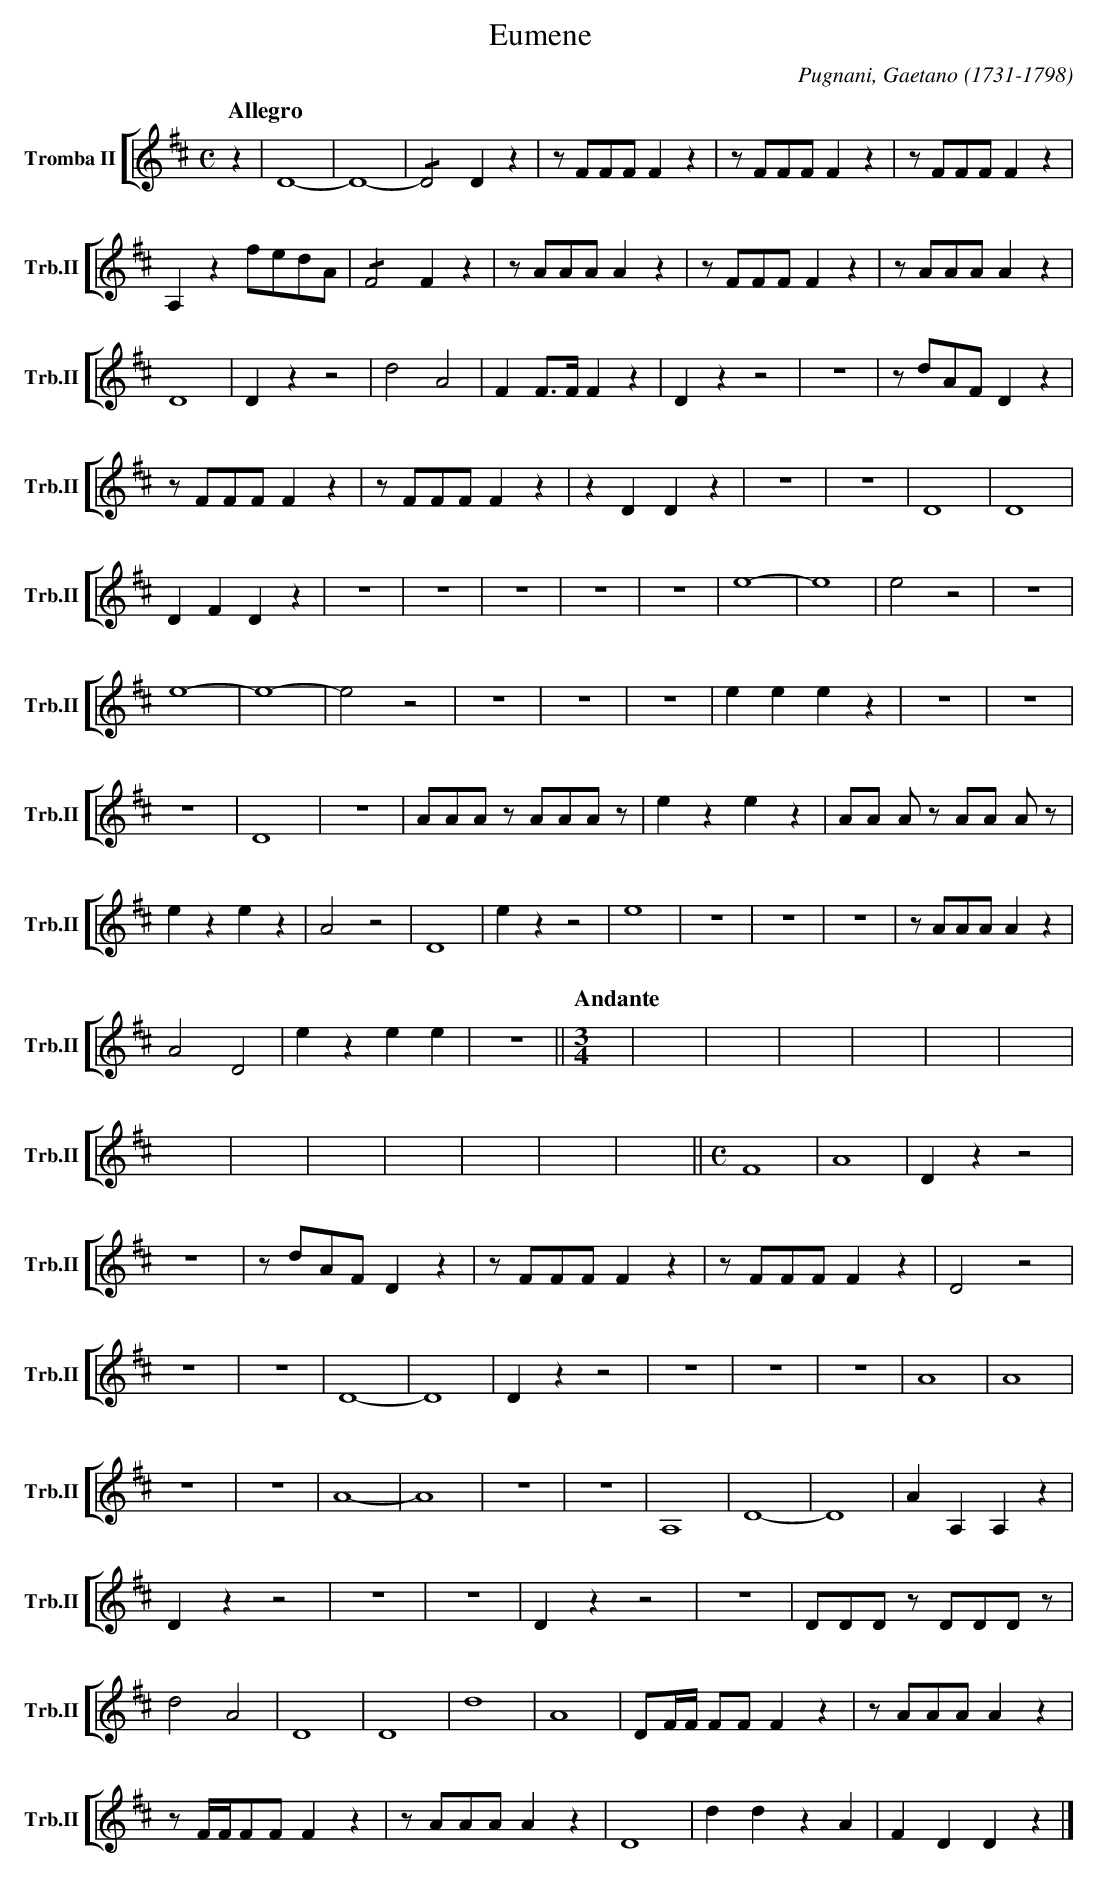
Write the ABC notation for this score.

X:1
T:Eumene
C:Pugnani, Gaetano (1731-1798)
M:C
L:1/4
K:D
V: 4 clef=treble name="Tromba II" sname="Trb.II"
%%staves [( 4 )]
[Q:"Allegro"] z | D4- | D4- | !/!D2Dz | z/F/F/F/ F z | z/F/F/F/ F z | z/F/F/F/ F z | A,z f/e/d/A/ | \
!/!F2 F z | z/A/A/A/ A z | z/F/F/F/ F z | z/A/A/A/ A z | D4 | D z z2 | \
d2 A2 | F F3/4F1/4 F z | D z z2 | z4 | z/d/A/F/ D z | z/F/F/F/ F z | z/F/F/F/ F z | \
z D D z | z4 | z4 | D4 | D4 | DFDz | \
z4 | z4 | z4 | z4 | z4 | e4- | e4 | e2z2 | z4 | e4- | e4- | e2z2 | z4 | z4 | \
z4 | eeez | z4 | z4 | z4 | D4 | \
z4 | A/A/A/z/ A/A/A/z/  | e z e z | A/A/ A/ z/ A/A/ A/ z/ | e z e z | A2 z2 | \
D4 | e z z2 | e4 | z4 | z4 | z4 | \
z/A/A/A/ A z | A2 D2 | e z e e | z4 || [Q:"Andante"][M:3/4] x/ | x3 | x3 | x3 | \
x3 | x3 | x3 | x3 | x3 | x3 | \
x3 | x3 | x3 | x3 || [M:C] F4| \
A4 | D z z2 | z4 | z/d/A/F/ D z | z/F/F/F/ F z | z/F/F/F/ F z | \
D2 z2 | z4 | z4 | D4- | D4 | \
D z z2 | z4 | z4 | z4 | A4 | \
A4 | z4 | z4 | A4- | A4 | z4 | z4 | \
A,4 | D4- | D4 | A A, A, z | D z z2 | z4 | \
z4 | D z z2 | z4 | D/D/D/z/ D/D/D/z/ | d2 A2 | D4 | \
D4 | d4 | A4 | D/F//F// F/F/ F z | z/A/A/A/ A z | z/F//F//F/F/F z | \
z/A/A/A/ A z | D4 | d d z A | F D D z |]
